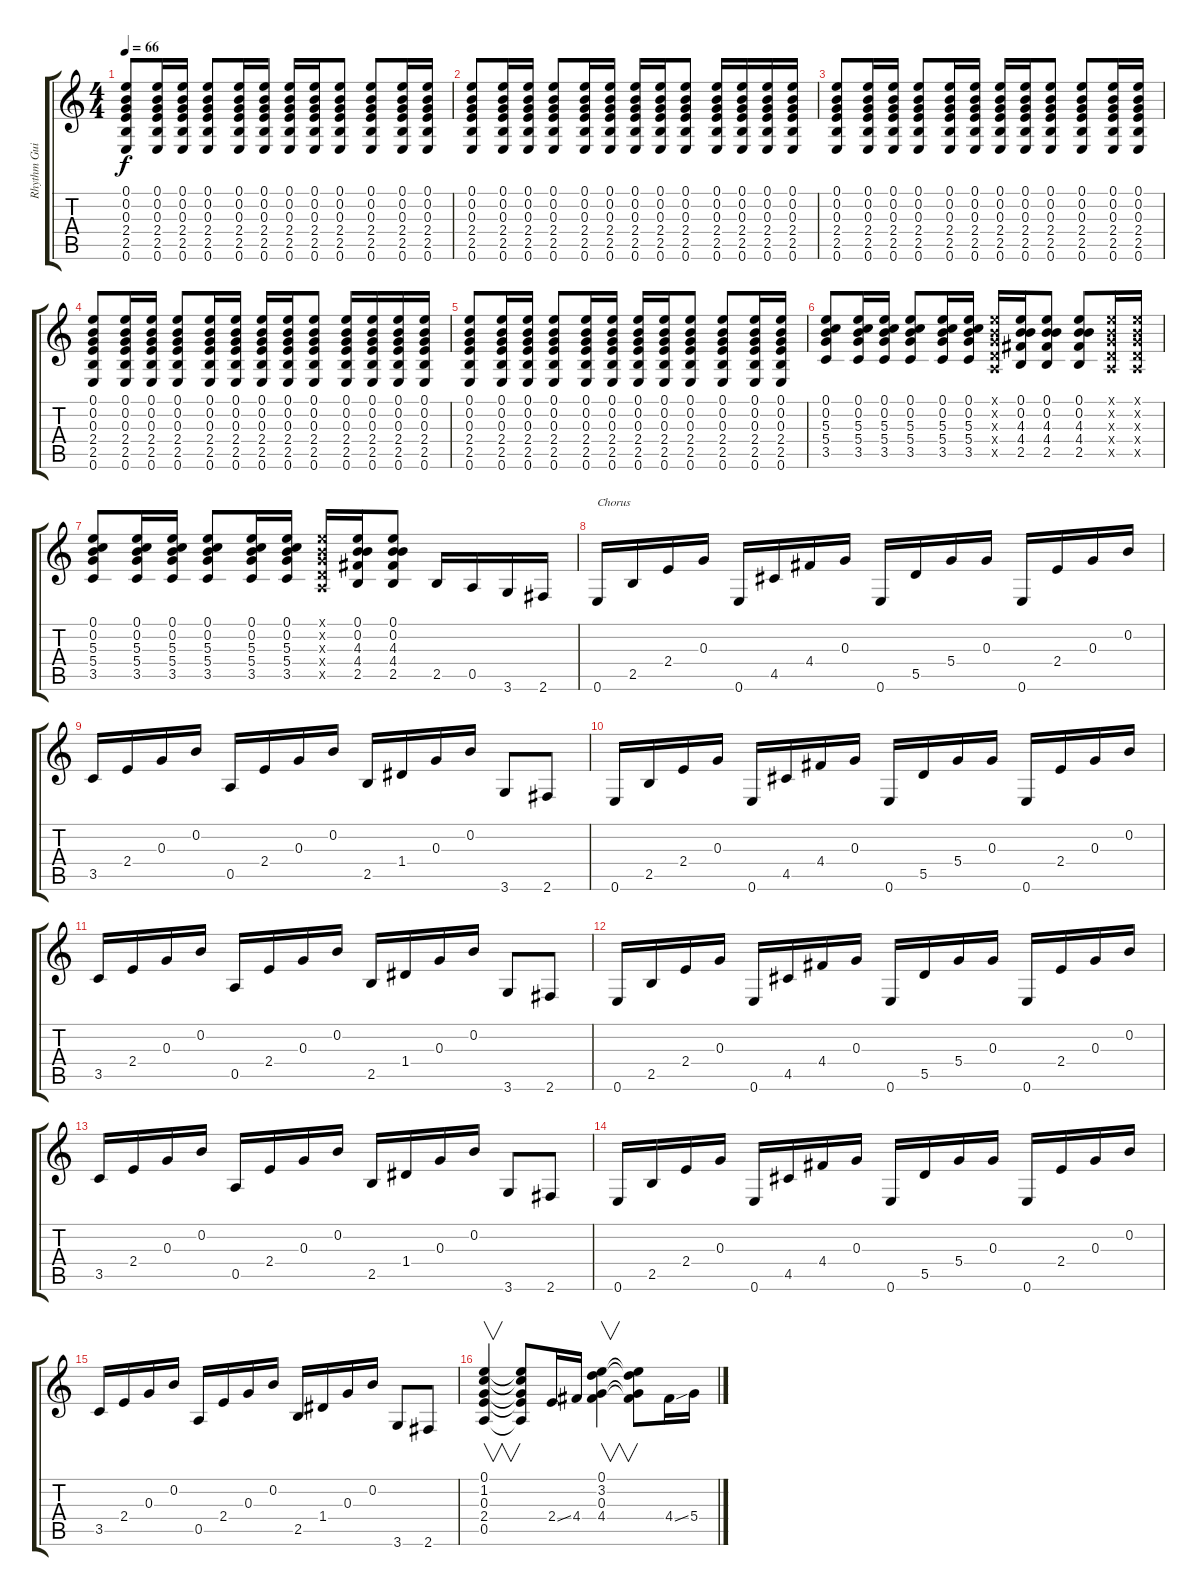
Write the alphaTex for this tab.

\track ("Rhythm Guitar 1" "Rhythm Gui") {instrument acousticguitarsteel}
\staff {score tabs}
\tuning (E4 B3 G3 D3 A2 E2) {hide}
\ts (4 4)
\tempo 66
\clef g2
\ks c
(0.1 0.2 0.3 2.4 2.5 0.6).8{dy f} (0.1 0.2 0.3 2.4 2.5 0.6).16 (0.1 0.2 0.3 2.4 2.5 0.6).16 (0.1 0.2 0.3 2.4 2.5 0.6).8 (0.1 0.2 0.3 2.4 2.5 0.6).16 (0.1 0.2 0.3 2.4 2.5 0.6).16 (0.1 0.2 0.3 2.4 2.5 0.6).16 (0.1 0.2 0.3 2.4 2.5 0.6).16 (0.1 0.2 0.3 2.4 2.5 0.6).8 (0.1 0.2 0.3 2.4 2.5 0.6).8 (0.1 0.2 0.3 2.4 2.5 0.6).16 (0.1 0.2 0.3 2.4 2.5 0.6).16 |
(0.1 0.2 0.3 2.4 2.5 0.6).8 (0.1 0.2 0.3 2.4 2.5 0.6).16 (0.1 0.2 0.3 2.4 2.5 0.6).16 (0.1 0.2 0.3 2.4 2.5 0.6).8 (0.1 0.2 0.3 2.4 2.5 0.6).16 (0.1 0.2 0.3 2.4 2.5 0.6).16 (0.1 0.2 0.3 2.4 2.5 0.6).16 (0.1 0.2 0.3 2.4 2.5 0.6).16 (0.1 0.2 0.3 2.4 2.5 0.6).8 (0.1 0.2 0.3 2.4 2.5 0.6).16 (0.1 0.2 0.3 2.4 2.5 0.6).16 (0.1 0.2 0.3 2.4 2.5 0.6).16 (0.1 0.2 0.3 2.4 2.5 0.6).16 |
(0.1 0.2 0.3 2.4 2.5 0.6).8 (0.1 0.2 0.3 2.4 2.5 0.6).16 (0.1 0.2 0.3 2.4 2.5 0.6).16 (0.1 0.2 0.3 2.4 2.5 0.6).8 (0.1 0.2 0.3 2.4 2.5 0.6).16 (0.1 0.2 0.3 2.4 2.5 0.6).16 (0.1 0.2 0.3 2.4 2.5 0.6).16 (0.1 0.2 0.3 2.4 2.5 0.6).16 (0.1 0.2 0.3 2.4 2.5 0.6).8 (0.1 0.2 0.3 2.4 2.5 0.6).8 (0.1 0.2 0.3 2.4 2.5 0.6).16 (0.1 0.2 0.3 2.4 2.5 0.6).16 |
(0.1 0.2 0.3 2.4 2.5 0.6).8 (0.1 0.2 0.3 2.4 2.5 0.6).16 (0.1 0.2 0.3 2.4 2.5 0.6).16 (0.1 0.2 0.3 2.4 2.5 0.6).8 (0.1 0.2 0.3 2.4 2.5 0.6).16 (0.1 0.2 0.3 2.4 2.5 0.6).16 (0.1 0.2 0.3 2.4 2.5 0.6).16 (0.1 0.2 0.3 2.4 2.5 0.6).16 (0.1 0.2 0.3 2.4 2.5 0.6).8 (0.1 0.2 0.3 2.4 2.5 0.6).16 (0.1 0.2 0.3 2.4 2.5 0.6).16 (0.1 0.2 0.3 2.4 2.5 0.6).16 (0.1 0.2 0.3 2.4 2.5 0.6).16 |
(0.1 0.2 0.3 2.4 2.5 0.6).8 (0.1 0.2 0.3 2.4 2.5 0.6).16 (0.1 0.2 0.3 2.4 2.5 0.6).16 (0.1 0.2 0.3 2.4 2.5 0.6).8 (0.1 0.2 0.3 2.4 2.5 0.6).16 (0.1 0.2 0.3 2.4 2.5 0.6).16 (0.1 0.2 0.3 2.4 2.5 0.6).16 (0.1 0.2 0.3 2.4 2.5 0.6).16 (0.1 0.2 0.3 2.4 2.5 0.6).8 (0.1 0.2 0.3 2.4 2.5 0.6).8 (0.1 0.2 0.3 2.4 2.5 0.6).16 (0.1 0.2 0.3 2.4 2.5 0.6).16 |
(0.1 0.2 5.3 5.4 3.5).8 (0.1 0.2 5.3 5.4 3.5).16 (0.1 0.2 5.3 5.4 3.5).16 (0.1 0.2 5.3 5.4 3.5).8 (0.1 0.2 5.3 5.4 3.5).16 (0.1 0.2 5.3 5.4 3.5).16 (0.1{x} 0.2{x} 0.3{x} 0.4{x} 0.5{x}).16 (0.1 0.2 4.3 4.4 2.5).16 (0.1 0.2 4.3 4.4 2.5).8 (0.1 0.2 4.3 4.4 2.5).8 (0.1{x} 0.2{x} 0.3{x} 0.4{x} 0.5{x}).16 (0.1{x} 0.2{x} 0.3{x} 0.4{x} 0.5{x}).16 |
(0.1 0.2 5.3 5.4 3.5).8 (0.1 0.2 5.3 5.4 3.5).16 (0.1 0.2 5.3 5.4 3.5).16 (0.1 0.2 5.3 5.4 3.5).8 (0.1 0.2 5.3 5.4 3.5).16 (0.1 0.2 5.3 5.4 3.5).16 (0.1{x} 0.2{x} 0.3{x} 0.4{x} 0.5{x}).16 (0.1 0.2 4.3 4.4 2.5).16 (0.1 0.2 4.3 4.4 2.5).8 2.5.16 0.5.16 3.6.16 2.6.16 |
0.6.16{txt "Chorus"} 2.5.16 2.4.16 0.3.16 0.6.16 4.5.16 4.4.16 0.3.16 0.6.16 5.5.16 5.4.16 0.3.16 0.6.16 2.4.16 0.3.16 0.2.16 |
3.5.16 2.4.16 0.3.16 0.2.16 0.5.16 2.4.16 0.3.16 0.2.16 2.5.16 1.4.16 0.3.16 0.2.16 3.6.8 2.6.8 |
0.6.16 2.5.16 2.4.16 0.3.16 0.6.16 4.5.16 4.4.16 0.3.16 0.6.16 5.5.16 5.4.16 0.3.16 0.6.16 2.4.16 0.3.16 0.2.16 |
3.5.16 2.4.16 0.3.16 0.2.16 0.5.16 2.4.16 0.3.16 0.2.16 2.5.16 1.4.16 0.3.16 0.2.16 3.6.8 2.6.8 |
0.6.16 2.5.16 2.4.16 0.3.16 0.6.16 4.5.16 4.4.16 0.3.16 0.6.16 5.5.16 5.4.16 0.3.16 0.6.16 2.4.16 0.3.16 0.2.16 |
3.5.16 2.4.16 0.3.16 0.2.16 0.5.16 2.4.16 0.3.16 0.2.16 2.5.16 1.4.16 0.3.16 0.2.16 3.6.8 2.6.8 |
0.6.16 2.5.16 2.4.16 0.3.16 0.6.16 4.5.16 4.4.16 0.3.16 0.6.16 5.5.16 5.4.16 0.3.16 0.6.16 2.4.16 0.3.16 0.2.16 |
3.5.16 2.4.16 0.3.16 0.2.16 0.5.16 2.4.16 0.3.16 0.2.16 2.5.16 1.4.16 0.3.16 0.2.16 3.6.8 2.6.8 |
(0.1 1.2 0.3 2.4 0.5).4{v} (0.1{t} 1.2{t} 0.3{t} 2.4{t} 0.5{t}).8 2.4{ss}.16 4.4.16 (0.1 3.2 0.3 4.4).4{v} (0.1{t} 3.2{t} 0.3{t} 4.4{t}).8 4.4{ss}.16 5.4.16
